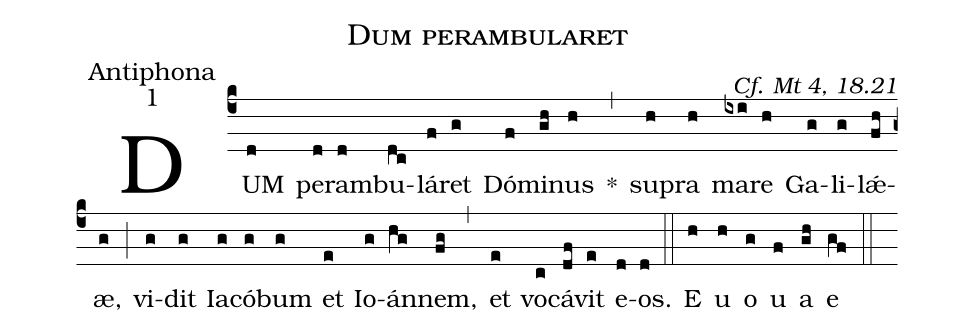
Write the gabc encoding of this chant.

name:Dum perambularet;
office-part:Antiphona;
mode:1;
commentary:Cf. Mt 4, 18.21;
%%
(c4)
DUM(d) per(d)am(d)bu(dc)lá(f)ret(g) Dó(f)mi(gh)nus(h) <sp>*</sp>(,)
su(h)pra(h) ma(ixi)re(h) Ga(g)li(g)lǽ(fh)æ,(g) (;)
vi(g)dit(g) Ia(g)có(g)bum(g) et(e) Io(g)án(hg)nem,(fg) (,)
et(e) vo(c)cá(df)vit(e) e(d)os.(d) (::)

<eu>E(h) u(h) o(g) u(f) a(gh) e(gf) </eu>(::)
